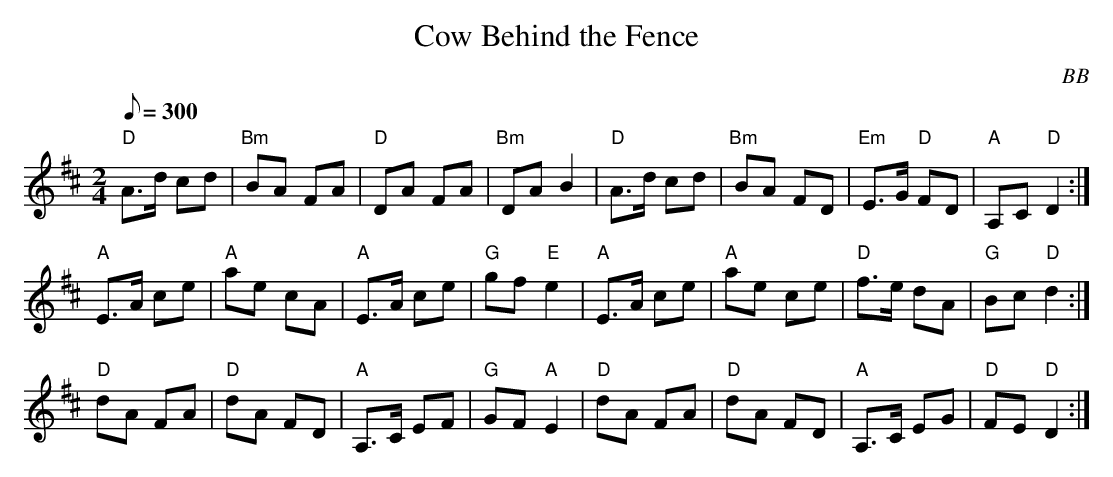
X:1
T: Cow Behind the Fence
C: BB
M: 2/4
Q: 1/8=300
L: 1/8
K: D
"D"A>d cd | "Bm"BA FA | "D"DA FA | "Bm"DA B2 |"D"A>d cd | "Bm"BA FD |\
"Em"E>G "D"FD | "A"A,C "D"D2 :|
"A"E>A ce | "A"ae cA | "A"E>A ce | "G"gf "E"e2 |\
"A"E>A ce | "A"ae ce | "D"f>e dA | "G"Bc "D"d2 :|
"D"dA FA|"D"dA FD|"A"A,>C EF|"G"GF "A"E2|"D"dA FA|"D"dA FD|"A"A,>C EG |\
"D" FE "D"D2 :|
